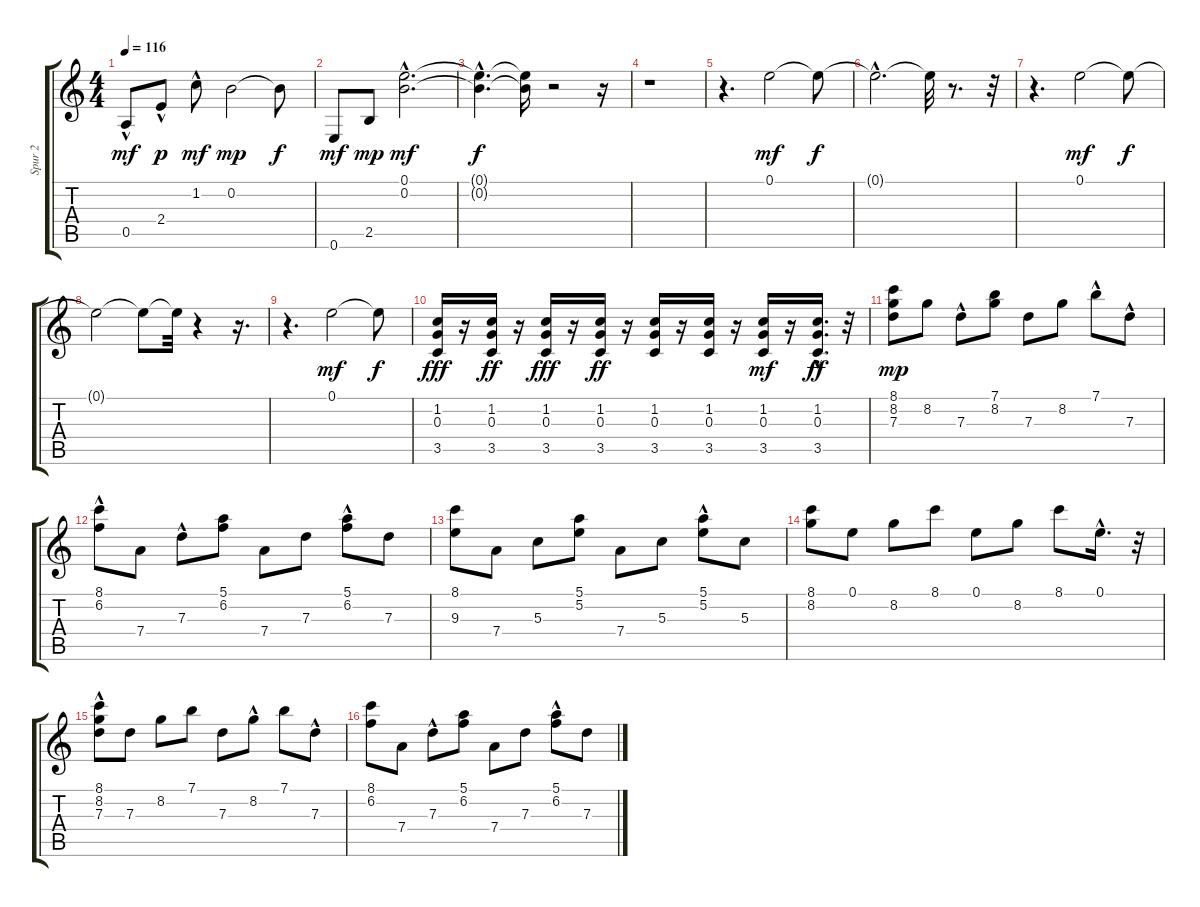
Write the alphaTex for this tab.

\track ("Spur 2" "Spur 2") {instrument acousticguitarnylon}
\staff {score tabs}
\tuning (E4 B3 G3 D3 A2 E2) {hide}
\ts (4 4)
\tempo 116
\clef g2
\ks c
0.5{hac}.8{dy mf} 2.4{hac}.8{dy p} 1.2{hac}.8{dy mf} 0.2.2{dy mp} 0.2{t}.8{dy f} |
0.6.8{dy mf} 2.5.8{dy mp} (0.1{hac} 0.2{hac}).2{d dy mf} |
(0.1{hac t} 0.2{hac t}).4{d dy f} (0.1{t} 0.2{t}).16 r.2 r.16 |
r.1 |
r.4{d} 0.1.2{dy mf} 0.1{t}.8{dy f} |
0.1{hac t}.2{d} 0.1{t}.32 r.8{d} r.32 |
r.4{d} 0.1.2{dy mf} 0.1{t}.8{dy f} |
0.1{t}.2 0.1{t}.8 0.1{t}.32 r.4 r.16{d} |
r.4{d} 0.1.2{dy mf volume 16} 0.1{t}.8{dy f} |
(1.2 0.3 3.5).16{dy fff volume 5} r.16 (1.2 0.3 3.5).16{dy ff volume 4} r.16 (1.2 0.3 3.5).16{dy fff volume 6} r.16 (1.2 0.3 3.5).16{dy ff volume 8} r.16 (1.2 0.3 3.5).16{volume 11} r.16 (1.2 0.3 3.5).16{volume 13} r.16 (1.2 0.3 3.5).16{dy mf volume 15} r.16 (1.2{hac} 0.3{hac} 3.5{hac}).16{d dy ff volume 16} r.32 |
(8.1 8.2 7.3).8{dy mp} 8.2.8 7.3{hac}.8 (7.1 8.2).8 7.3.8 8.2.8 7.1{hac}.8 7.3{hac}.8 |
(8.1{hac} 6.2).8 7.4.8 7.3{hac}.8 (5.1 6.2).8 7.4.8 7.3.8 (5.1{hac} 6.2).8 7.3.8 |
(8.1 9.3).8 7.4.8 5.3.8 (5.1 5.2).8 7.4.8 5.3.8 (5.1{hac} 5.2{hac}).8 5.3.8 |
(8.1 8.2).8 0.1.8 8.2.8 8.1.8 0.1.8 8.2.8 8.1.8 0.1{hac}.16{d} r.32 |
(8.1 8.2{hac} 7.3).8 7.3.8 8.2.8 7.1.8 7.3.8 8.2{hac}.8 7.1.8 7.3{hac}.8 |
(8.1 6.2).8 7.4.8 7.3{hac}.8 (5.1 6.2).8 7.4.8 7.3.8 (5.1{hac} 6.2).8 7.3.8
